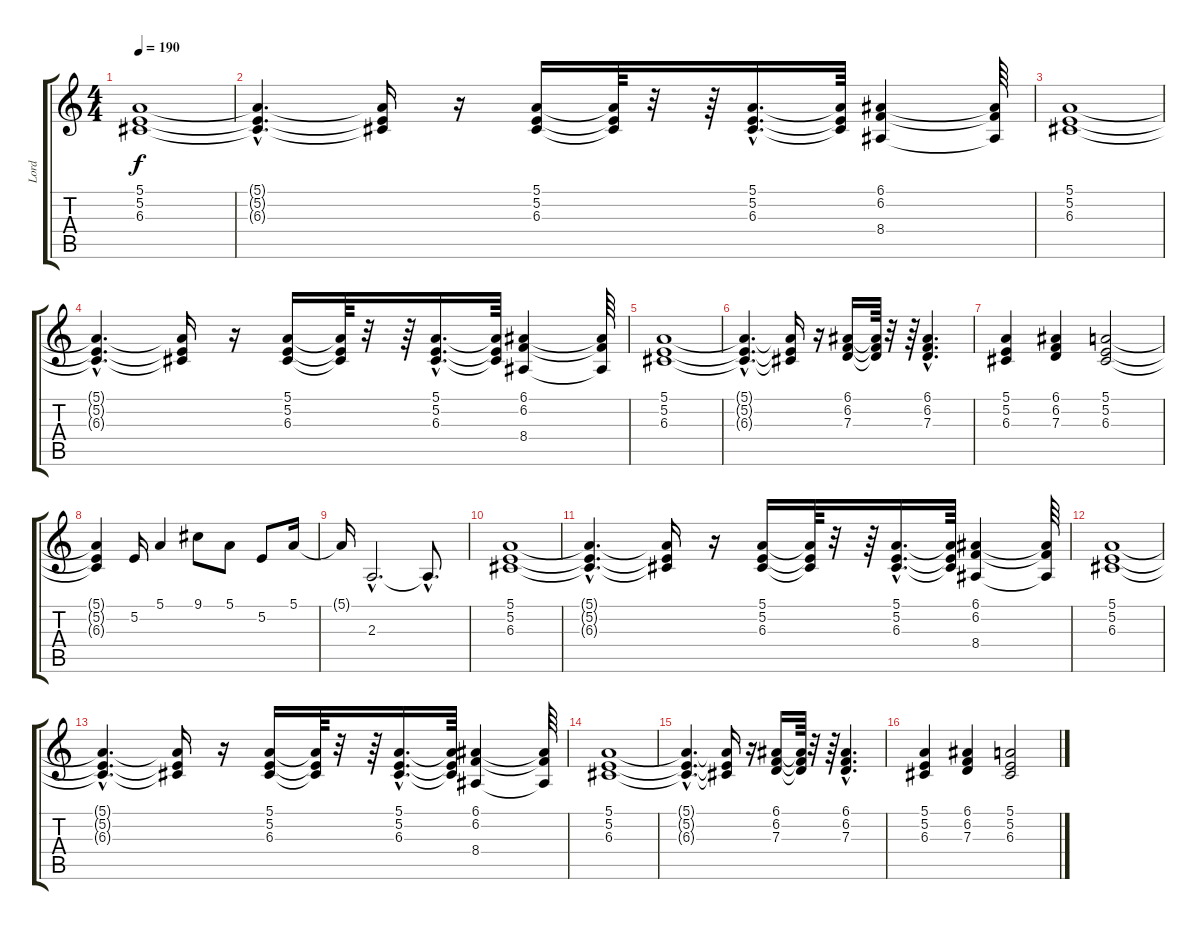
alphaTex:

\track ("Lord" "Lord") {instrument rockorgan}
\staff {score tabs}
\tuning (E4 B3 G3 D3 A2 E2) {hide}
\ts (4 4)
\tempo 190
\clef g2
\ks c
(5.1 5.2 6.3).1{dy f} |
(5.1{hac t} 5.2{hac t} 6.3{hac t}).4{d} (5.1{t} 5.2{t} 6.3{t}).16 r.16 (5.1 5.2 6.3).16 (5.1{t} 5.2{t} 6.3{t}).64 r.32 r.64 (5.1{hac} 5.2{hac} 6.3{hac}).16{d} (5.1{t} 5.2{t} 6.3{t}).64 (6.1 6.2 8.4).4 (6.1{t} 6.2{t} 8.4{t}).64 |
(5.1 5.2 6.3).1 |
(5.1{hac t} 5.2{hac t} 6.3{hac t}).4{d} (5.1{t} 5.2{t} 6.3{t}).16 r.16 (5.1 5.2 6.3).16 (5.1{t} 5.2{t} 6.3{t}).64 r.32 r.64 (5.1{hac} 5.2{hac} 6.3{hac}).16{d} (5.1{t} 5.2{t} 6.3{t}).64 (6.1 6.2 8.4).4 (6.1{t} 6.2{t} 8.4{t}).64 |
(5.1 5.2 6.3).1 |
(5.1{hac t} 5.2{hac t} 6.3{hac t}).4{d} (5.1{t} 5.2{t} 6.3{t}).16 r.16 (6.1 6.2 7.3).16 (6.1{t} 6.2{t} 7.3{t}).64 r.32 r.64 (6.1{hac} 6.2{hac} 7.3{hac}).4{d} |
(5.1 5.2 6.3).4 (6.1 6.2 7.3).4 (5.1 5.2 6.3).2 |
(5.1{t} 5.2{t} 6.3{t}).4 5.2.16 5.1.4 9.1.8 5.1.8 5.2.8 5.1.16 |
5.1{t}.16 2.3{hac}.2{d} 2.3{hac t}.8{d} |
(5.1 5.2 6.3).1 |
(5.1{hac t} 5.2{hac t} 6.3{hac t}).4{d} (5.1{t} 5.2{t} 6.3{t}).16 r.16 (5.1 5.2 6.3).16 (5.1{t} 5.2{t} 6.3{t}).64 r.32 r.64 (5.1{hac} 5.2{hac} 6.3{hac}).16{d} (5.1{t} 5.2{t} 6.3{t}).64 (6.1 6.2 8.4).4 (6.1{t} 6.2{t} 8.4{t}).64 |
(5.1 5.2 6.3).1 |
(5.1{hac t} 5.2{hac t} 6.3{hac t}).4{d} (5.1{t} 5.2{t} 6.3{t}).16 r.16 (5.1 5.2 6.3).16 (5.1{t} 5.2{t} 6.3{t}).64 r.32 r.64 (5.1{hac} 5.2{hac} 6.3{hac}).16{d} (5.1{t} 5.2{t} 6.3{t}).64 (6.1 6.2 8.4).4 (6.1{t} 6.2{t} 8.4{t}).64 |
(5.1 5.2 6.3).1 |
(5.1{hac t} 5.2{hac t} 6.3{hac t}).4{d} (5.1{t} 5.2{t} 6.3{t}).16 r.16 (6.1 6.2 7.3).16 (6.1{t} 6.2{t} 7.3{t}).64 r.32 r.64 (6.1{hac} 6.2{hac} 7.3{hac}).4{d} |
(5.1 5.2 6.3).4 (6.1 6.2 7.3).4 (5.1 5.2 6.3).2
